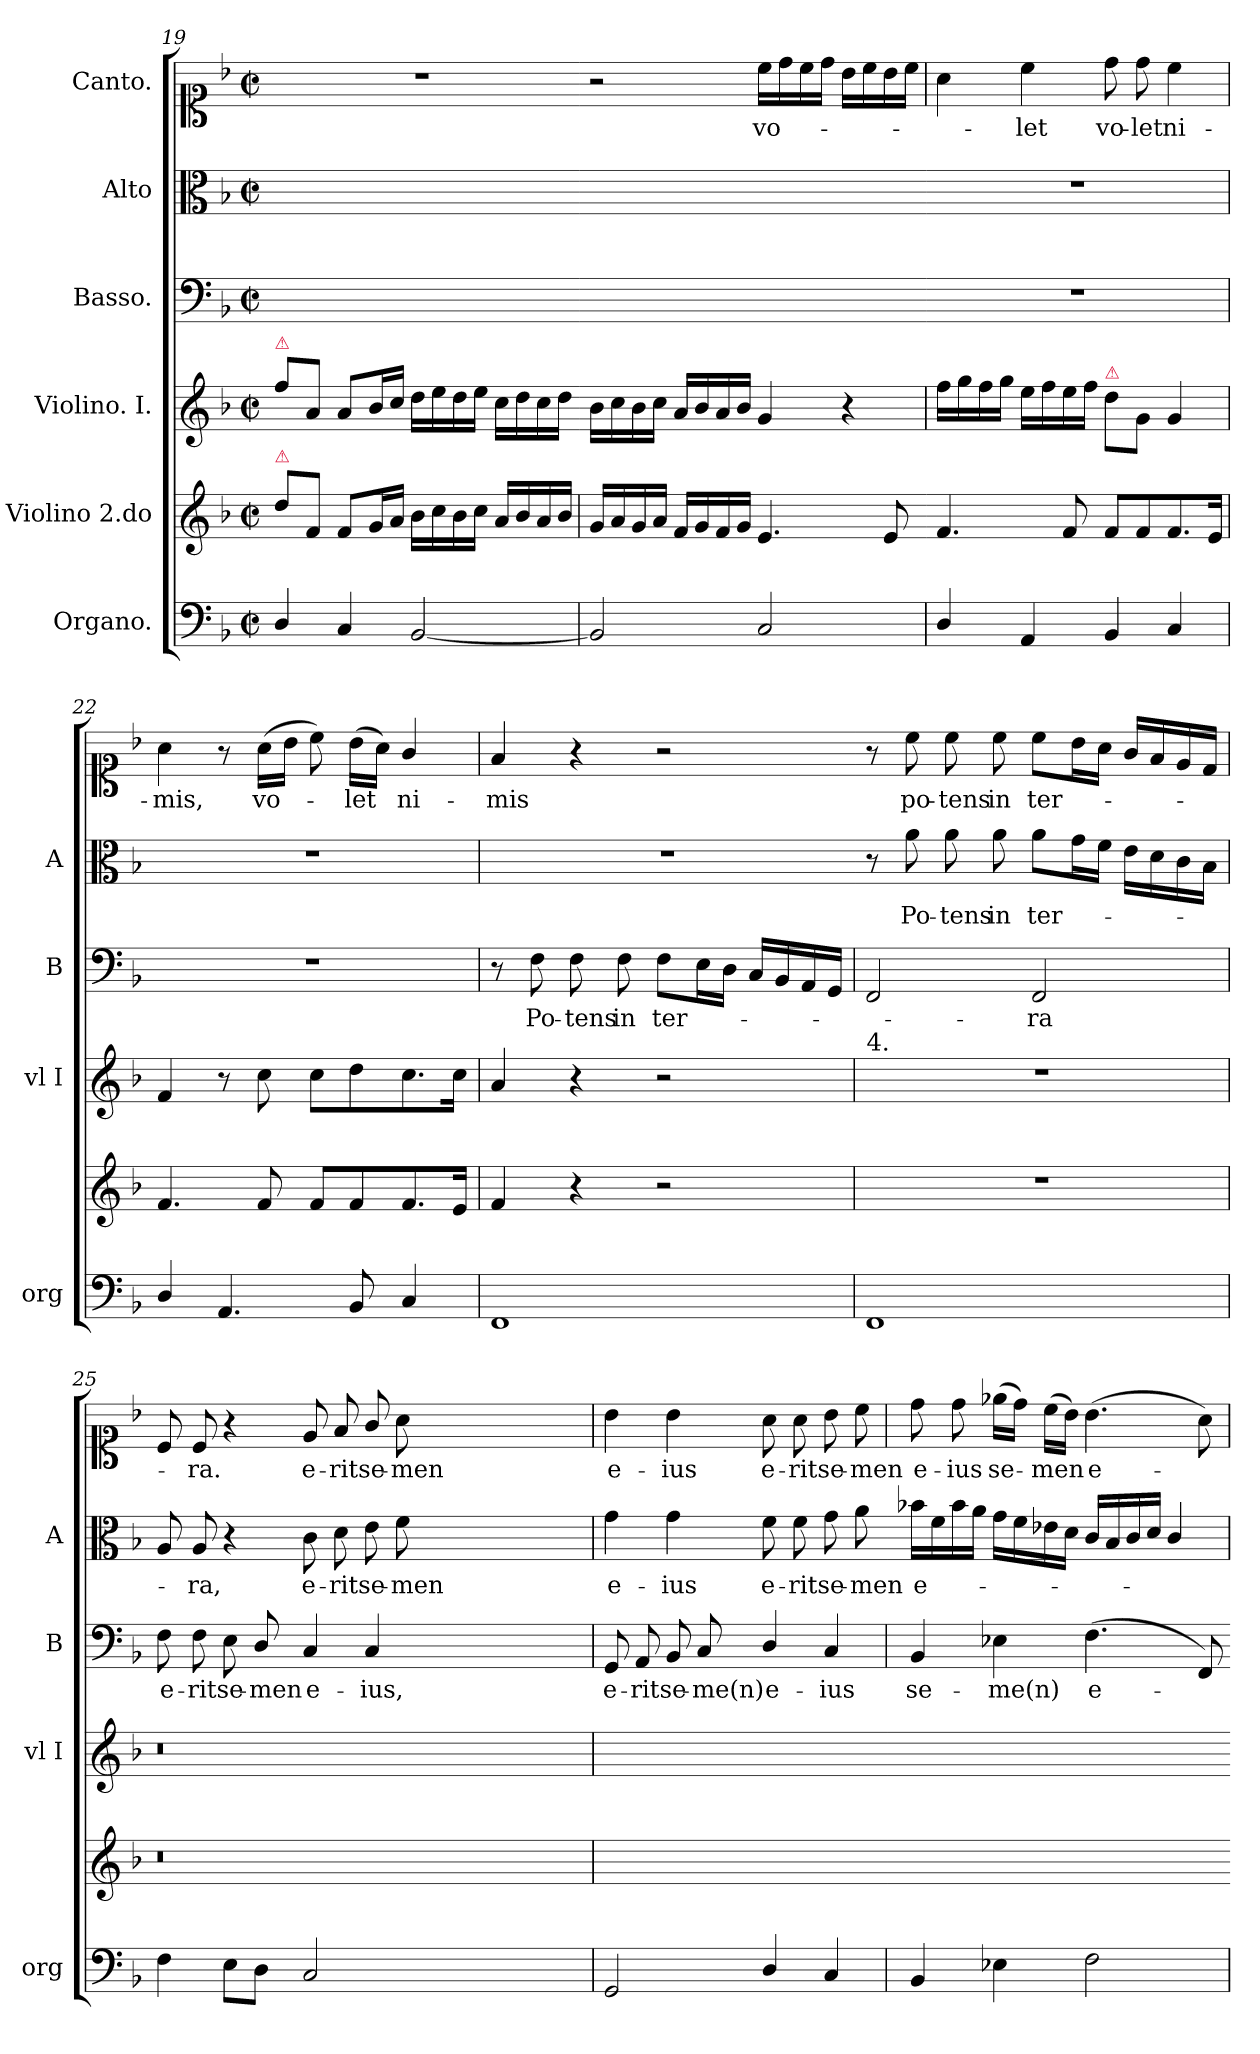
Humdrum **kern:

**kern	**kern	**kern	**kern	**text	**kern	**text	**kern	**text
*part6	*part5	*part4	*part3	*part3	*part2	*part2	*part1	*part1
*staff6	*staff5	*staff4	*staff3	*staff3	*staff2	*staff2	*staff1	*staff1
*I"Organo.	*I"Violino 2.do	*I"Violino. I.	*I"Basso.	*	*I"Alto	*	*I"Canto.	*
*I'org	*	*I'vl I	*I'B	*	*I'A	*	*	*
*clefF4	*clefG2	*clefG2	*clefF4	*	*clefC3	*	*clefC1	*
*k[b-]	*k[b-]	*k[b-]	*k[b-]	*	*k[b-]	*	*k[b-]	*
*F:	*F:	*F:	*F:	*	*F:	*	*F:	*
*M2/2	*M2/2	*M2/2	*M2/2	*	*M2/2	*	*M2/2	*
*met(c|)	*met(c|)	*met(c|)	*met(c|)	*	*met(c|)	*	*met(c|)	*
=19	=19	=19	=19	=19	=19	=19	=19	=19
!	!	!LO:TX:a:color=crimson:t=⚠	!	!	!	!	!	!
!	!LO:TX:a:color=crimson:t=⚠	!	!	!	!	!	!	!
4D/	8dd\L	8ff\L	1ryy	.	1ryy	.	1r	.
.	8f/J	8a/J	.	.	.	.	.	.
4C/	8f/L	8a/L	.	.	.	.	.	.
.	16g/L	16b-/L	.	.	.	.	.	.
.	16a/JJ	16cc/JJ	.	.	.	.	.	.
[2BB-/	16b-\LL	16dd\LL	.	.	.	.	.	.
.	16cc\	16ee\	.	.	.	.	.	.
.	16b-\	16dd\	.	.	.	.	.	.
.	16cc\JJ	16ee\JJ	.	.	.	.	.	.
.	16a/LL	16cc\LL	.	.	.	.	.	.
.	16b-/	16dd\	.	.	.	.	.	.
.	16a/	16cc\	.	.	.	.	.	.
.	16b-/JJ	16dd\JJ	.	.	.	.	.	.
=20	=20	=20-	=20	=20-	=20	=20-	=20-	=20-
2BB-/]	16g/LL	16b-\LL	1ryy	.	1ryy	.	2r	.
.	16a/	16cc\	.	.	.	.	.	.
.	16g/	16b-\	.	.	.	.	.	.
.	16a/JJ	16cc\JJ	.	.	.	.	.	.
.	16f/LL	16a/LL	.	.	.	.	.	.
.	16g/	16b-/	.	.	.	.	.	.
.	16f/	16a/	.	.	.	.	.	.
.	16g/JJ	16b-/JJ	.	.	.	.	.	.
2C/	4.e/	4g/	.	.	.	.	16cc\LL	vo-
.	.	.	.	.	.	.	16dd\	.
.	.	.	.	.	.	.	16cc\	.
.	.	.	.	.	.	.	16dd\JJ	.
.	.	4r	.	.	.	.	16b-\LL	.
.	.	.	.	.	.	.	16cc\	.
.	8e/	.	.	.	.	.	16b-\	.
.	.	.	.	.	.	.	16cc\JJ	.
=21	=21-	=21	=21	=21	=21	=21	=21	=21
4D/	4.f/	16ff\LL	1r	.	1r	.	4a\	.
.	.	16gg\	.	.	.	.	.	.
.	.	16ff\	.	.	.	.	.	.
.	.	16gg\JJ	.	.	.	.	.	.
4AA/	.	16ee\LL	.	.	.	.	4cc\	-let
.	.	16ff\	.	.	.	.	.	.
.	8f/	16ee\	.	.	.	.	.	.
.	.	16ff\JJ	.	.	.	.	.	.
!	!	!LO:TX:a:color=crimson:t=⚠	!	!	!	!	!	!
4BB-/	8f/L	8dd\L	.	.	.	.	8dd\	vo-
.	8f/	8g\J	.	.	.	.	8dd\	-let
4C/	8.f/	4g/	.	.	.	.	4cc\	ni-
.	16e/Jk	.	.	.	.	.	.	.
=22	=22	=22	=22	=22	=22	=22	=22	=22
4D/	4.f/	4f/	1r	.	1r	.	4a\	-mis,
4.AA/	.	8r	.	.	.	.	8r	.
.	8f/	8cc\	.	.	.	.	(16a\LL	vo-
.	.	.	.	.	.	.	16b-\JJ	.
.	8f/L	8cc\L	.	.	.	.	8cc\)	.
8BB-/	8f/	8dd\	.	.	.	.	(16b-\LL	-let
.	.	.	.	.	.	.	16a\JJ)	.
4C/	8.f/	8.cc\	.	.	.	.	4g/	ni-
.	16e/Jk	16cc\Jk	.	.	.	.	.	.
=23	=23	=23	=23	=23	=23	=23	=23	=23
1FF	4f/	4a/	8r	.	1r	.	4f/	-mis
.	.	.	8F\	Po-	.	.	.	.
.	4r	4r	8F\	-tens	.	.	4r	.
.	.	.	8F\	in	.	.	.	.
.	2r	2r	8F\L	ter-	.	.	2r	.
.	.	.	16E\L	.	.	.	.	.
.	.	.	16D\JJ	.	.	.	.	.
.	.	.	16C/LL	.	.	.	.	.
.	.	.	16BB-/	.	.	.	.	.
.	.	.	16AA/	.	.	.	.	.
.	.	.	16GG/JJ	.	.	.	.	.
=24	=24	=24	=24	=24-	=24	=24-	=24-	=24-
!	!	!LO:TX:a:t=4.	!	!	!	!	!	!
1FF	1r	1r	2FF/	.	8r	.	8r	.
.	.	.	.	.	8a\	Po-	8cc\	po-
.	.	.	.	.	8a\	-tens	8cc\	-tens
.	.	.	.	.	8a\	in	8cc\	in
.	.	.	2FF/	-ra	8a\L	ter-	8cc\L	ter-
.	.	.	.	.	16g\L	.	16b-\L	.
.	.	.	.	.	16f\JJ	.	16a\JJ	.
.	.	.	.	.	16e\LL	.	16g/LL	.
.	.	.	.	.	16d\	.	16f/	.
.	.	.	.	.	16c\	.	16e/	.
.	.	.	.	.	16B-\JJ	.	16d/JJ	.
=25	=25	=25	=25	=25	=25	=25	=25	=25
4F\	0.r	0.r	8F\	e-	8A/	.	8c/	.
.	.	.	8F\	-rit	8A/	-ra,	8c/	-ra.
8E\L	.	.	8E\	se-	4r	.	4r	.
8D\J	.	.	8D/	-men	.	.	.	.
2C/	.	.	4C/	e-	8c\	e-	8e/	e-
.	.	.	.	.	8d\	-rit	8f/	-rit
.	.	.	4C/	-ius,	8e\	se-	8g/	se-
.	.	.	.	.	8f\	-men	8a\	-men
0ryy	.	.	0ryy	.	0ryy	.	0ryy	.
=26	=26	=26	=26	=26	=26	=26	=26	=26
2GG/	1ryy	1ryy	8GG/	e-	4g\	e-	4b-\	e-
.	.	.	8AA/	-rit	.	.	.	.
.	.	.	8BB-/	se-	4g\	-ius	4b-\	-ius
.	.	.	8C/	-me(n)	.	.	.	.
4D/	.	.	4D/	e-	8f\	e-	8a\	e-
.	.	.	.	.	8f\	-rit	8a\	-rit
4C/	.	.	4C/	-ius	8g\	se-	8b-\	se-
.	.	.	.	.	8a\	-men	8cc\	-men
=27	=27	=27	=27	=27	=27-	=27	=27	=27
4BB-/	1ryy	1ryy	4BB-/	se-	16b-X\LL	e-	8dd\	e-
.	.	.	.	.	16f\	.	.	.
.	.	.	.	.	16b-\	.	8dd\	-ius
.	.	.	.	.	16a\JJ	.	.	.
4E-X\	.	.	4E-X\	-me(n)	16g\LL	.	(16ee-X\LL	se-
.	.	.	.	.	16f\	.	16dd\JJ)	.
.	.	.	.	.	16e-X\	.	(16cc\LL	-men
.	.	.	.	.	16d\JJ	.	16b-\JJ)	.
2F\	.	.	(4.F\	e-	16c/LL	.	(4.b-\	e-
.	.	.	.	.	16B-/	.	.	.
.	.	.	.	.	16c/	.	.	.
.	.	.	.	.	16d/JJ	.	.	.
.	.	.	.	.	4c/	.	.	.
.	.	.	8FF/)	.	.	.	8a\)	.
=	=	=	=-	=	=	=	=	=
*-	*-	*-	*-	*-	*-	*-	*-	*-
